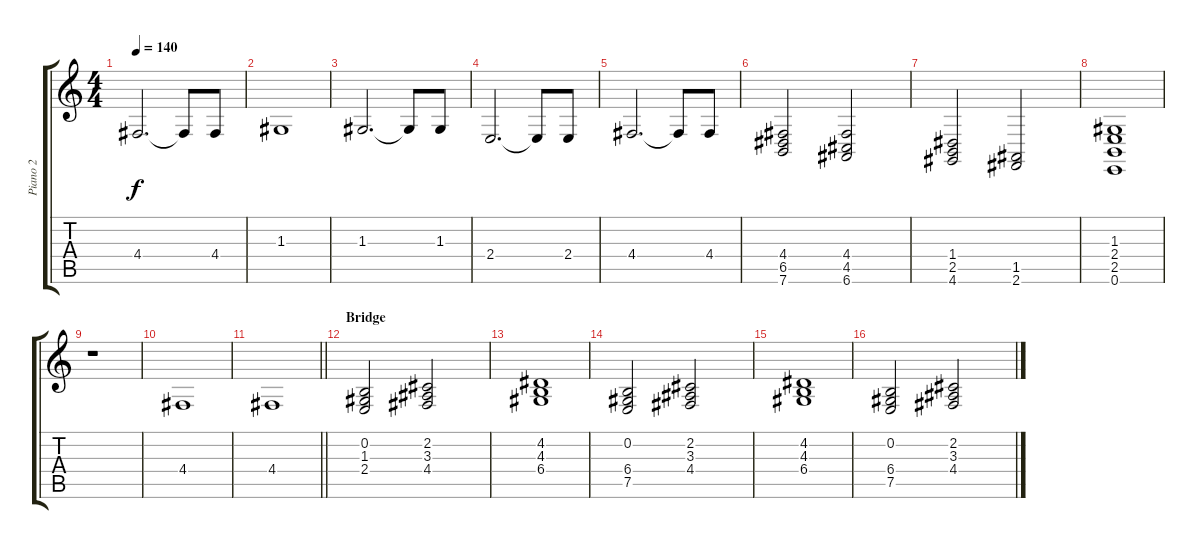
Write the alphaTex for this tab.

\track ("Piano 2" "Piano 2") {instrument acousticgrandpiano}
\staff {score tabs}
\tuning (E4 B3 G3 D3 A2 E2) {hide}
\ts (4 4)
\tempo 140
\clef g2
\ks c
4.4.2{d dy f} 4.4{t}.8 4.4.8 |
1.3.1 |
1.3.2{d} 1.3{t}.8 1.3.8 |
2.4.2{d} 2.4{t}.8 2.4.8 |
4.4.2{d} 4.4{t}.8 4.4.8 |
(4.4 6.5 7.6).2 (4.4 4.5 6.6).2 |
(1.4 2.5 4.6).2 (1.5 2.6).2 |
(1.3 2.4 2.5 0.6).1 |
r.1 |
4.4.1 |
\barLineRight lightlight
4.4.1 |
\section ("" "Bridge")
(0.2 1.3 2.4).2 (2.2 3.3 4.4).2 |
(4.2 4.3 6.4).1 |
(0.2 6.4 7.5).2 (2.2 3.3 4.4).2 |
(4.2 4.3 6.4).1 |
(0.2 6.4 7.5).2 (2.2 3.3 4.4).2
